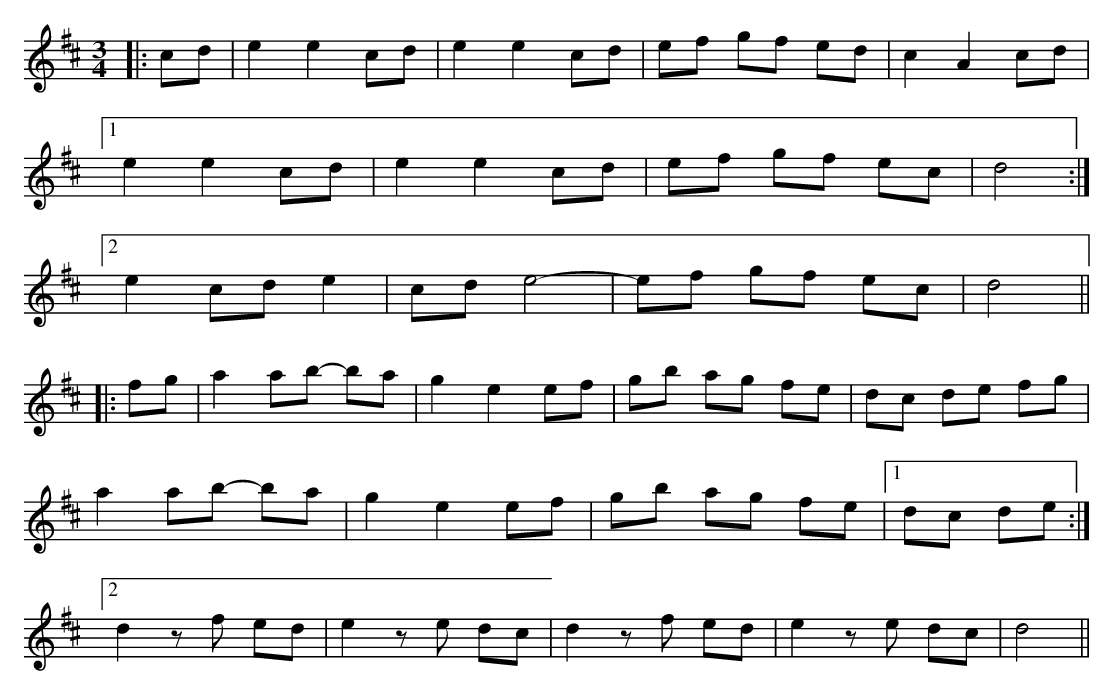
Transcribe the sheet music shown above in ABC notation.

X:1
M:3/4
K:D
|:cd|e2e2cd|e2e2cd|ef gf ed|c2A2cd|
[1e2e2cd|e2e2cd|ef gf ec|d4:|
[2e2cd e2|cd e4-|ef gf ec|d4||
|:fg|a2ab- ba|g2e2ef|gb ag fe|dc de fg|
a2ab- ba|g2e2ef|gb ag fe|1 dc de:|
[2d2zf ed|e2ze dc|d2zf ed|e2ze dc|d4||
